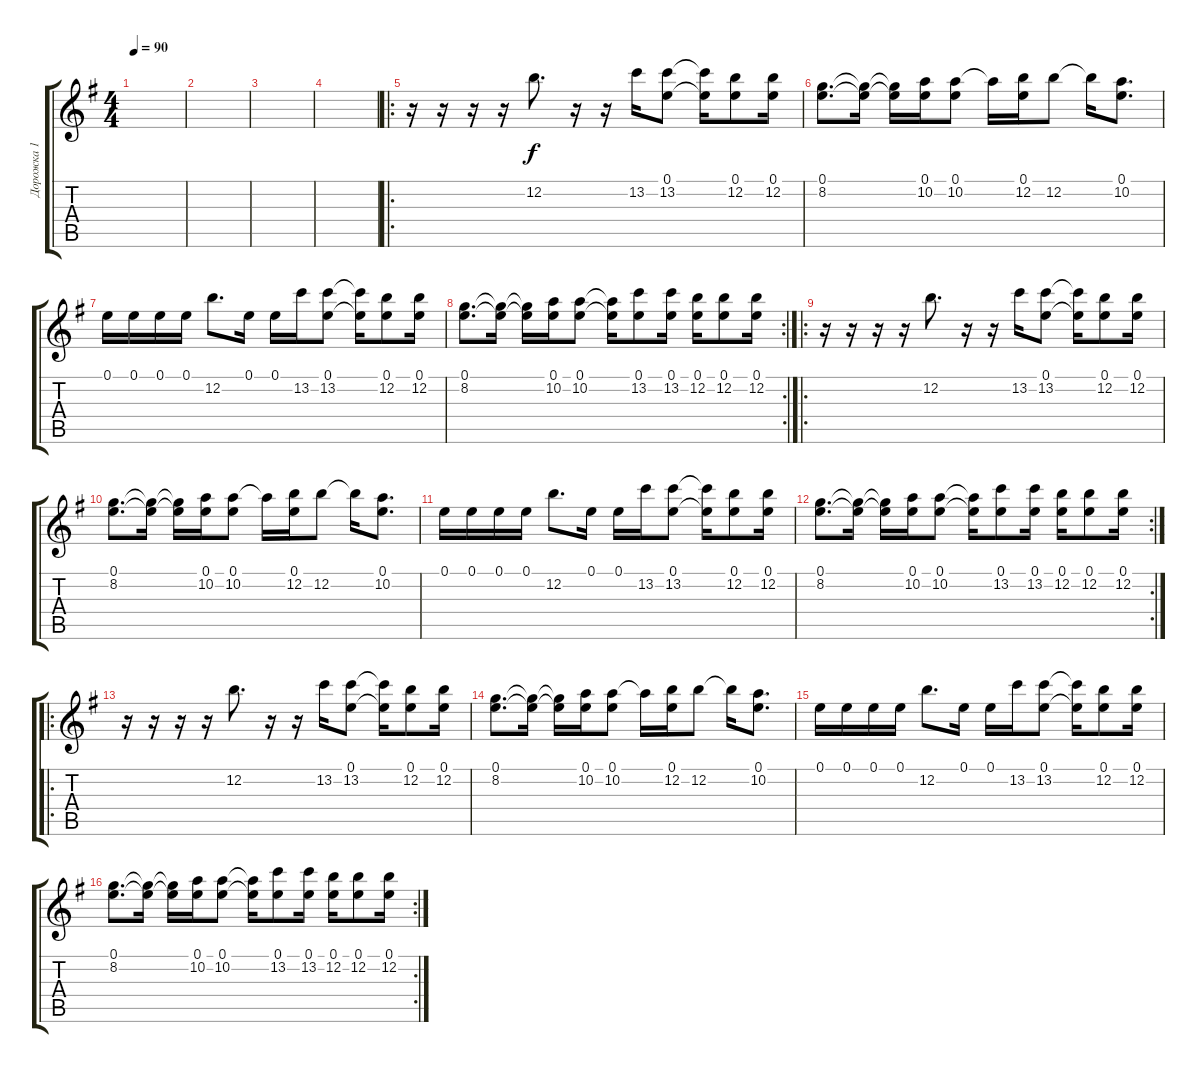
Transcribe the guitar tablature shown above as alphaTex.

\track ("Дорожка 1" "Дорожка 1") {instrument distortionguitar}
\staff {score tabs}
\tuning (E4 B3 G3 D3 A2 E2) {hide}
\ts (4 4)
\tempo 90
\clef g2
\ks g
|
|
|
|
\ro
r.16{volume 13} r.16 r.16 r.16 12.2.8{d} r.16 r.16 13.2.16 (0.1 13.2).8 (0.1{t} 13.2{t}).16 (0.1 12.2).8 (0.1 12.2).16 |
(0.1 8.2).8{d} (0.1{t} 8.2{t}).16 (0.1{t} 8.2{t}).16 (0.1 10.2).16 (0.1 10.2).8 10.2{t}.16 (0.1 12.2).16 12.2.8 12.2{t}.16 (0.1 10.2).8{d} |
0.1.16 0.1.16 0.1.16 0.1.16 12.2.8{d} 0.1.16 0.1.16 13.2.16 (0.1 13.2).8 (0.1{t} 13.2{t}).16 (0.1 12.2).8 (0.1 12.2).16 |
\rc 2
(0.1 8.2).8{d} (0.1{t} 8.2{t}).16 (0.1{t} 8.2{t}).16 (0.1 10.2).16 (0.1 10.2).8 (0.1{t} 10.2{t}).16 (0.1 13.2).8 (0.1 13.2).16 (0.1 12.2).16 (0.1 12.2).8 (0.1 12.2).16 |
\ro
r.16{volume 13} r.16 r.16 r.16 12.2.8{d} r.16 r.16 13.2.16 (0.1 13.2).8 (0.1{t} 13.2{t}).16 (0.1 12.2).8 (0.1 12.2).16 |
(0.1 8.2).8{d} (0.1{t} 8.2{t}).16 (0.1{t} 8.2{t}).16 (0.1 10.2).16 (0.1 10.2).8 10.2{t}.16 (0.1 12.2).16 12.2.8 12.2{t}.16 (0.1 10.2).8{d} |
0.1.16 0.1.16 0.1.16 0.1.16 12.2.8{d} 0.1.16 0.1.16 13.2.16 (0.1 13.2).8 (0.1{t} 13.2{t}).16 (0.1 12.2).8 (0.1 12.2).16 |
\rc 2
(0.1 8.2).8{d} (0.1{t} 8.2{t}).16 (0.1{t} 8.2{t}).16 (0.1 10.2).16 (0.1 10.2).8 (0.1{t} 10.2{t}).16 (0.1 13.2).8 (0.1 13.2).16 (0.1 12.2).16 (0.1 12.2).8 (0.1 12.2).16 |
\ro
r.16{volume 13} r.16 r.16 r.16 12.2.8{d} r.16 r.16 13.2.16 (0.1 13.2).8 (0.1{t} 13.2{t}).16 (0.1 12.2).8 (0.1 12.2).16 |
(0.1 8.2).8{d} (0.1{t} 8.2{t}).16 (0.1{t} 8.2{t}).16 (0.1 10.2).16 (0.1 10.2).8 10.2{t}.16 (0.1 12.2).16 12.2.8 12.2{t}.16 (0.1 10.2).8{d} |
0.1.16 0.1.16 0.1.16 0.1.16 12.2.8{d} 0.1.16 0.1.16 13.2.16 (0.1 13.2).8 (0.1{t} 13.2{t}).16 (0.1 12.2).8 (0.1 12.2).16 |
\rc 2
(0.1 8.2).8{d} (0.1{t} 8.2{t}).16 (0.1{t} 8.2{t}).16 (0.1 10.2).16 (0.1 10.2).8 (0.1{t} 10.2{t}).16 (0.1 13.2).8 (0.1 13.2).16 (0.1 12.2).16 (0.1 12.2).8 (0.1 12.2).16
